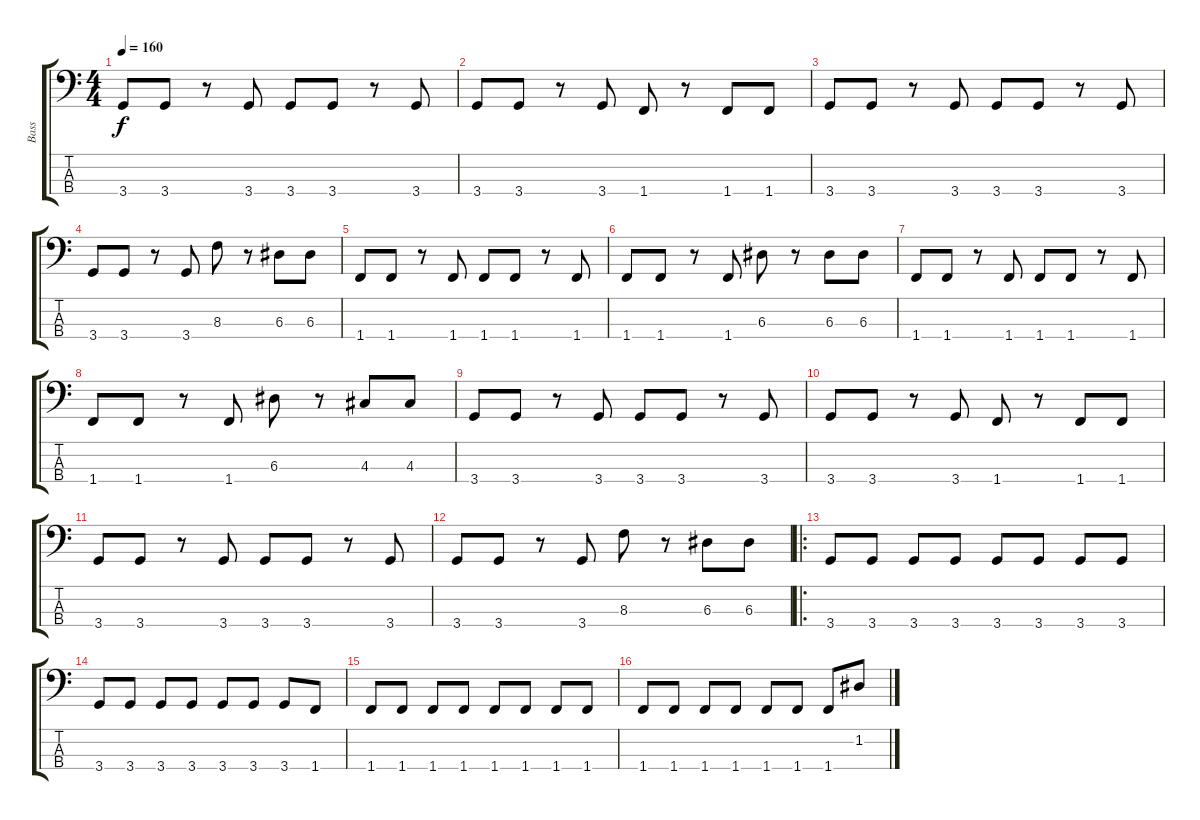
\track ("Bass" "Bass") {instrument electricbasspick}
\staff {score tabs}
\tuning (G2 D2 A1 E1) {hide}
\ts (4 4)
\tempo 160
\clef f4
\ks c
3.4.8{dy f} 3.4.8 r.8 3.4.8 3.4.8 3.4.8 r.8 3.4.8 |
3.4.8 3.4.8 r.8 3.4.8 1.4.8 r.8 1.4.8 1.4.8 |
3.4.8 3.4.8 r.8 3.4.8 3.4.8 3.4.8 r.8 3.4.8 |
3.4.8 3.4.8 r.8 3.4.8 8.3.8 r.8 6.3.8 6.3.8 |
1.4.8 1.4.8 r.8 1.4.8 1.4.8 1.4.8 r.8 1.4.8 |
1.4.8 1.4.8 r.8 1.4.8 6.3.8 r.8 6.3.8 6.3.8 |
1.4.8 1.4.8 r.8 1.4.8 1.4.8 1.4.8 r.8 1.4.8 |
1.4.8 1.4.8 r.8 1.4.8 6.3.8 r.8 4.3.8 4.3.8 |
3.4.8 3.4.8 r.8 3.4.8 3.4.8 3.4.8 r.8 3.4.8 |
3.4.8 3.4.8 r.8 3.4.8 1.4.8 r.8 1.4.8 1.4.8 |
3.4.8 3.4.8 r.8 3.4.8 3.4.8 3.4.8 r.8 3.4.8 |
3.4.8 3.4.8 r.8 3.4.8 8.3.8 r.8 6.3.8 6.3.8 |
\ro
3.4.8 3.4.8 3.4.8 3.4.8 3.4.8 3.4.8 3.4.8 3.4.8 |
3.4.8 3.4.8 3.4.8 3.4.8 3.4.8 3.4.8 3.4.8 1.4.8 |
1.4.8 1.4.8 1.4.8 1.4.8 1.4.8 1.4.8 1.4.8 1.4.8 |
1.4.8 1.4.8 1.4.8 1.4.8 1.4.8 1.4.8 1.4.8 1.2.8
